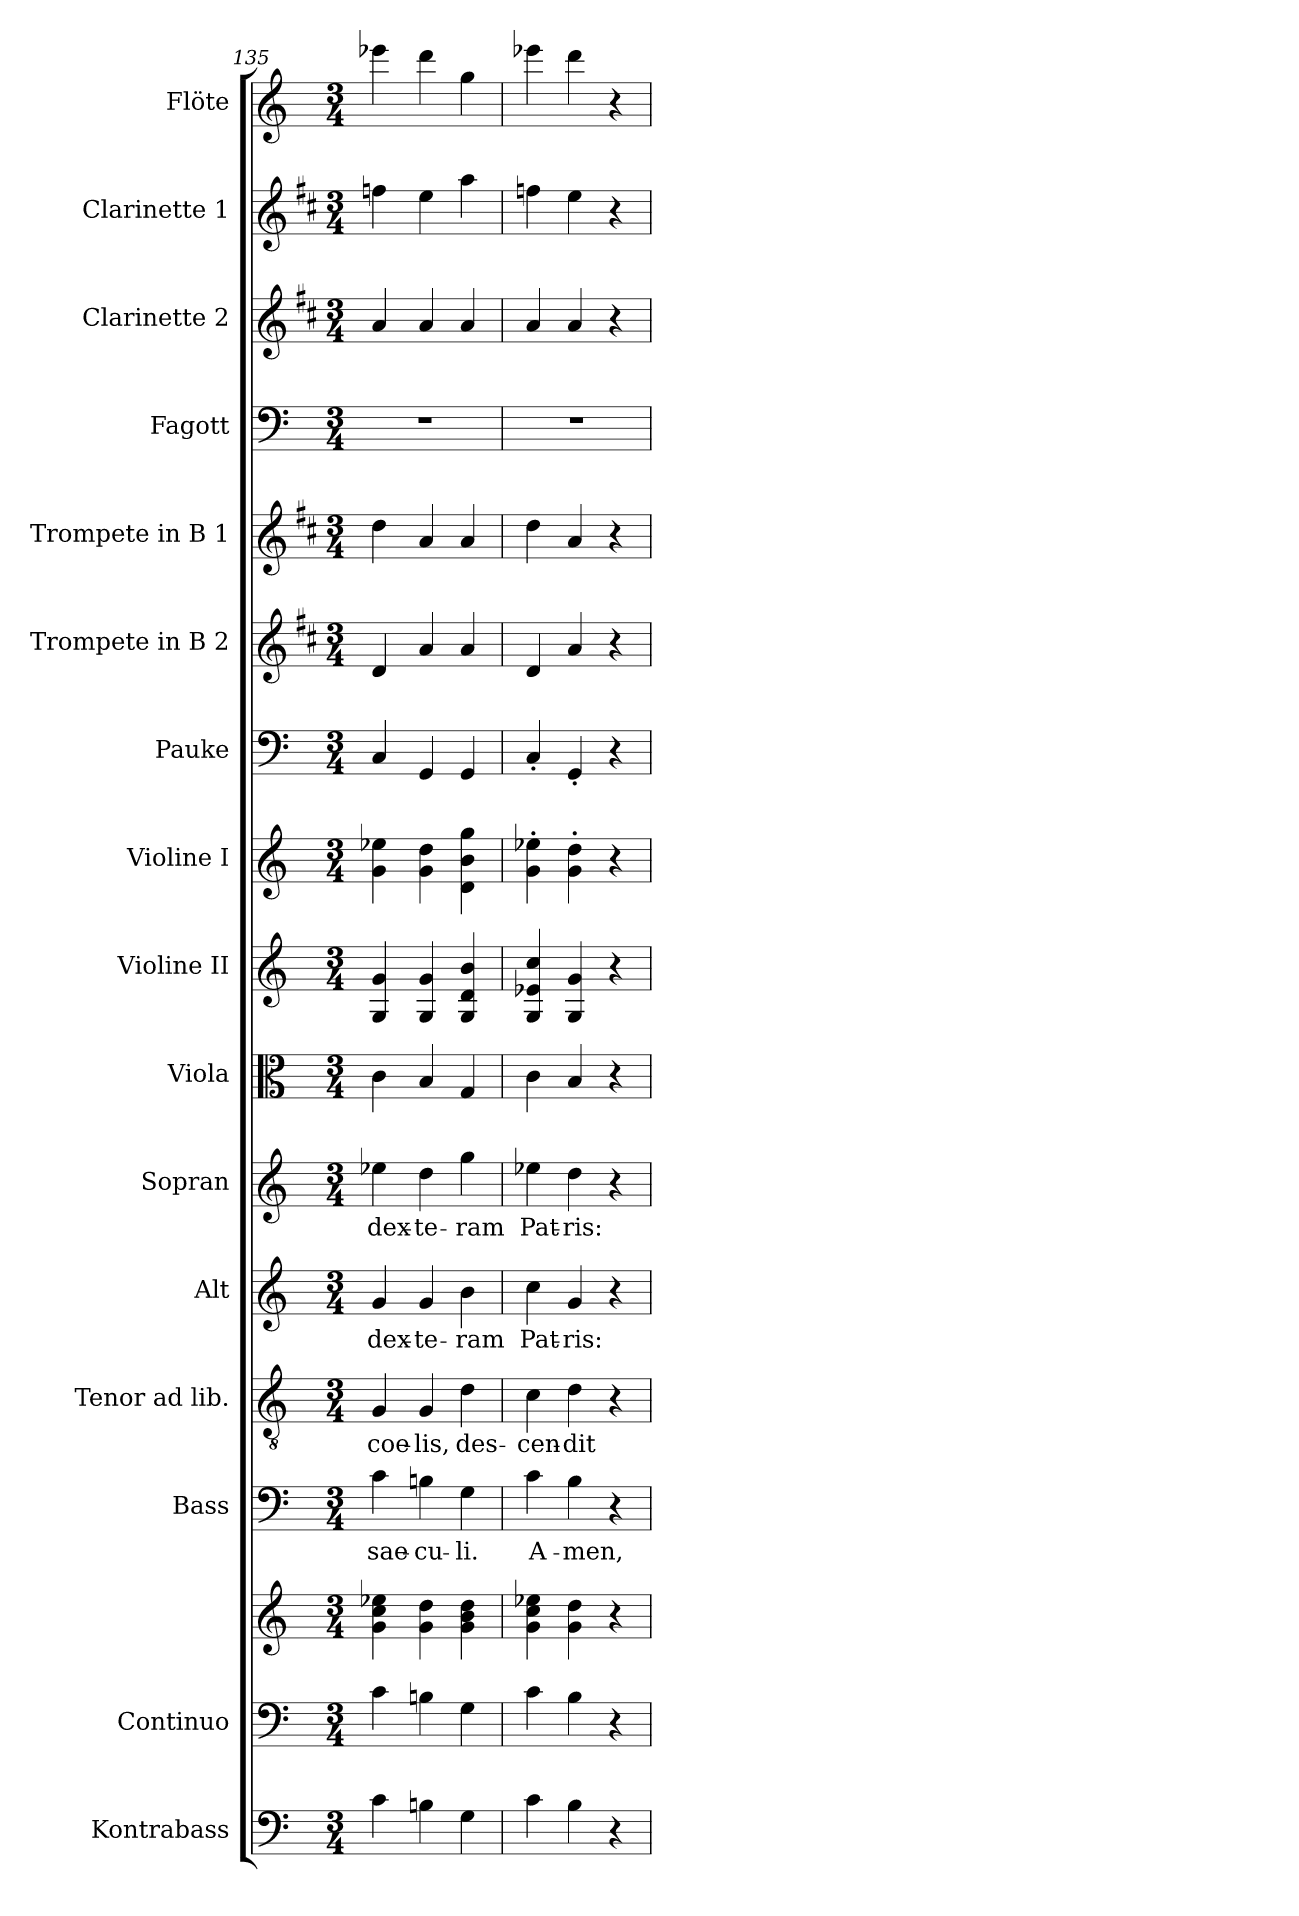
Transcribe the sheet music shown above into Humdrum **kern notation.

**kern	**kern	**kern	**kern	**text	**kern	**text	**kern	**text	**kern	**text	**kern	**kern	**kern	**kern	**kern	**kern	**kern	**kern	**kern	**kern
*part16	*part15	*part15	*part14	*part14	*part13	*part13	*part12	*part12	*part11	*part11	*part10	*part9	*part8	*part7	*part6	*part5	*part4	*part3	*part2	*part1
*staff17	*staff16	*staff15	*staff14	*staff14	*staff13	*staff13	*staff12	*staff12	*staff11	*staff11	*staff10	*staff9	*staff8	*staff7	*staff6	*staff5	*staff4	*staff3	*staff2	*staff1
*I"Kontrabass	*I"Continuo	*	*I"Bass	*	*I"Tenor ad lib.	*	*I"Alt	*	*I"Sopran	*	*I"Viola	*I"Violine II	*I"Violine I	*I"Pauke	*I"Trompete in B 2	*I"Trompete in B 1	*I"Fagott	*I"Clarinette 2	*I"Clarinette 1	*I"Flöte
*I'Kb.	*I'cont.	*	*I'B	*	*I'T	*	*I'A	*	*I'S	*	*I'Vla.	*I'Vl. II	*I'Vl. I	*I'Pk.	*	*	*I'Fg.	*I'Cl. 2	*I'Cl. 1	*I'Fl.
*clefF4	*clefF4	*clefG2	*clefF4	*	*clefGv2	*	*clefG2	*	*clefG2	*	*clefC3	*clefG2	*clefG2	*clefF4	*clefG2	*clefG2	*clefF4	*clefG2	*clefG2	*clefG2
*ITrd7c12	*	*	*	*	*	*	*	*	*	*	*	*	*	*	*ITrd1c2	*ITrd1c2	*	*ITrd1c2	*ITrd1c2	*
*k[]	*k[]	*k[]	*k[]	*	*k[]	*	*k[]	*	*k[]	*	*k[]	*k[]	*k[]	*k[]	*k[]	*k[]	*k[]	*k[]	*k[]	*k[]
*C:	*C:	*C:	*C:	*	*C:	*	*C:	*	*C:	*	*C:	*C:	*C:	*C:	*C:	*C:	*C:	*C:	*C:	*C:
*M3/4	*M3/4	*M3/4	*M3/4	*	*M3/4	*	*M3/4	*	*M3/4	*	*M3/4	*M3/4	*M3/4	*M3/4	*M3/4	*M3/4	*M3/4	*M3/4	*M3/4	*M3/4
=135	=135	=135	=135	=135	=135	=135	=135	=135	=135	=135	=135	=135	=135	=135	=135	=135	=135	=135	=135	=135
!	!	!	!	!LO:LY:b	!	!LO:LY:b	!	!LO:LY:b	!	!LO:LY:b	!	!	!	!	!	!	!	!	!	!
4C\	4c\	4g\ 4cc\ 4ee-X\	4c\	sae-	4G/	coe-	4g/	dex-	4ee-X\	dex-	4c\	4G/ 4g/	4g\ 4ee-X\	4C/	4c/	4cc\	2.r	4g/	4ee-X\	4eee-X\
!	!	!	!	!LO:LY:b	!	!LO:LY:b	!	!LO:LY:b	!	!LO:LY:b	!	!	!	!	!	!	!	!	!	!
4BBn\	4Bn\	4g\ 4dd\	4Bn\	-cu-	4G/	-lis,	4g/	-te-	4dd\	-te-	4B/	4G/ 4g/	4g\ 4dd\	4GG/	4g/	4g/	.	4g/	4dd\	4ddd\
!	!	!	!	!LO:LY:b	!	!LO:LY:b	!	!LO:LY:b	!	!LO:LY:b	!	!	!	!	!	!	!	!	!	!
4GG\	4G\	4g\ 4b\ 4dd\	4G\	-li.	4d\	des-	4b\	-ram	4gg\	-ram	4G/	4G/ 4d/ 4b/	4d\ 4b\ 4gg\	4GG/	4g/	4g/	.	4g/	4gg\	4gg\
=136	=136	=136	=136	=136	=136	=136	=136	=136	=136	=136	=136	=136	=136	=136	=136	=136	=136	=136	=136	=136
!	!	!	!	!LO:LY:b	!	!LO:LY:b	!	!LO:LY:b	!	!LO:LY:b	!	!	!	!	!	!	!	!	!	!
4C\	4c\	4g\ 4cc\ 4ee-X\	4c\	A-	4c\	-cen-	4cc\	Pat-	4ee-X\	Pat-	4c\	4G/ 4e-X/ 4cc/	4g\'> 4ee-X\'>	4C'</	4c/	4cc\	2.r	4g/	4ee-X\	4eee-X\
!	!	!	!	!LO:LY:b	!	!LO:LY:b	!	!LO:LY:b	!	!LO:LY:b	!	!	!	!	!	!	!	!	!	!
4BB\	4B\	4g\ 4dd\	4B\	-men,	4d\	-dit	4g/	-ris:	4dd\	-ris:	4B/	4G/ 4g/	4g\'> 4dd\'>	4GG'</	4g/	4g/	.	4g/	4dd\	4ddd\
4r	4r	4r	4r	.	4r	.	4r	.	4r	.	4r	4r	4r	4r	4r	4r	.	4r	4r	4r
=	=	=	=	=	=	=	=	=	=	=	=	=	=	=	=	=	=	=	=	=
*-	*-	*-	*-	*-	*-	*-	*-	*-	*-	*-	*-	*-	*-	*-	*-	*-	*-	*-	*-	*-
